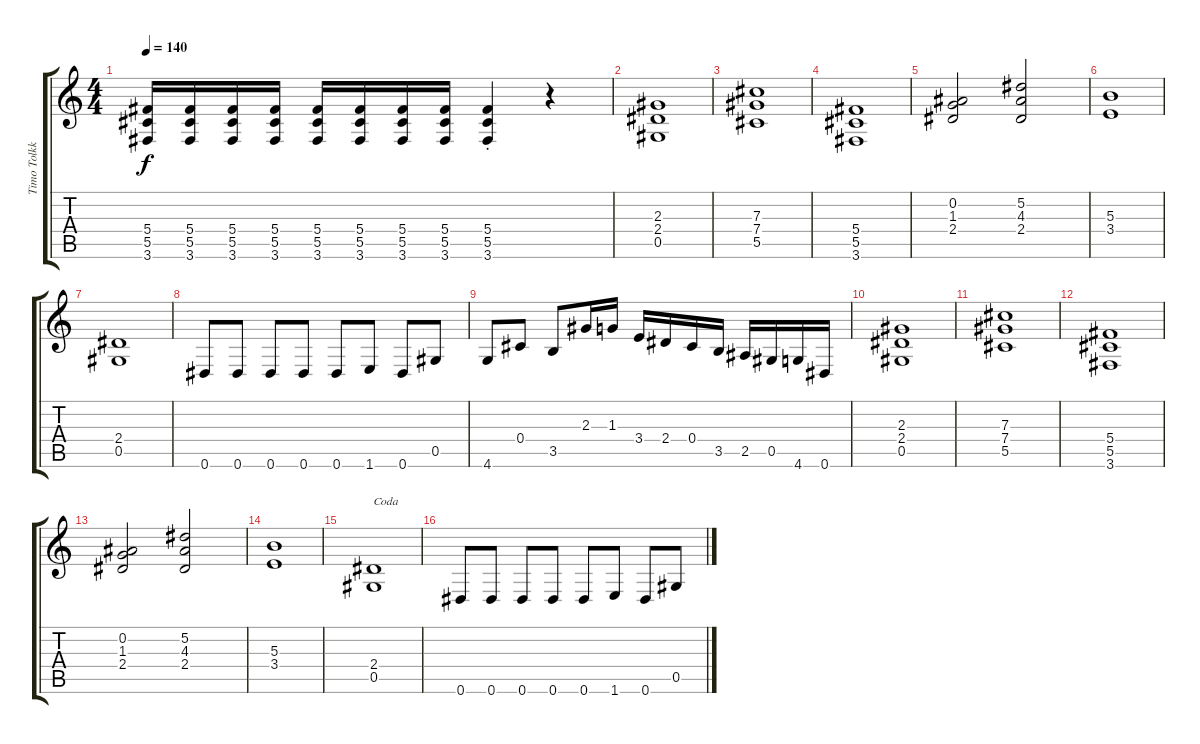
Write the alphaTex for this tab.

\track ("Timo Tolkki I" "Timo Tolkk") {instrument distortionguitar}
\staff {score tabs}
\tuning (Eb4 Bb3 Gb3 Db3 Ab2 Eb2) {hide}
\ts (4 4)
\tempo 140
\clef g2
\ks c
(5.4 5.5 3.6).16{dy f} (5.4 5.5 3.6).16 (5.4 5.5 3.6).16 (5.4 5.5 3.6).16 (5.4 5.5 3.6).16 (5.4 5.5 3.6).16 (5.4 5.5 3.6).16 (5.4 5.5 3.6).16 (5.4{st} 5.5{st} 3.6{st}).4 r.4 |
(2.3 2.4 0.5).1 |
(7.3 7.4 5.5).1 |
(5.4 5.5 3.6).1 |
(0.2 1.3 2.4).2 (5.2 4.3 2.4).2 |
(5.3 3.4).1 |
(2.4 0.5).1 |
0.6.8 0.6.8 0.6.8 0.6.8 0.6.8 1.6.8 0.6.8 0.5.8 |
4.6.8 0.4.8 3.5.8 2.3.16 1.3.16 3.4.16 2.4.16 0.4.16 3.5.16 2.5.16 0.5.16 4.6.16 0.6.16 |
(2.3 2.4 0.5).1 |
(7.3 7.4 5.5).1 |
(5.4 5.5 3.6).1 |
(0.2 1.3 2.4).2 (5.2 4.3 2.4).2 |
(5.3 3.4).1 |
(2.4 0.5).1{txt "Coda"} |
0.6.8 0.6.8 0.6.8 0.6.8 0.6.8 1.6.8 0.6.8 0.5.8
